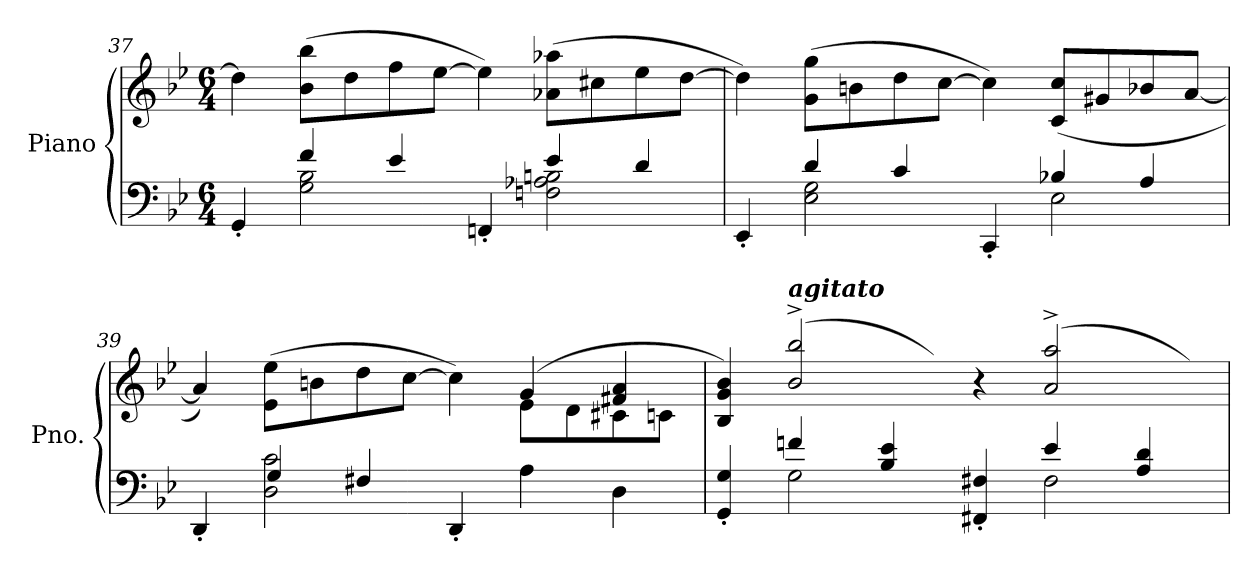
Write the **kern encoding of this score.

**kern	**kern
*part1	*part1
*staff2	*staff1
*I"Piano	*
*I'Pno.	*
*clefF4	*clefG2
*k[b-e-]	*k[b-e-]
*M6/4	*M6/4
=37	=37
*^	*
4GG'/	4ryy	4dd\]
2G\ 2B-\	4f/	(>8b-\ 8bb-\L
.	.	8dd\
.	4e-/	8ff\
.	.	[8ee-\J
4FFn'/	4ryy	4ee-\])
2Fn\ 2A-X\ 2Bn\	4e-/	(>8a-X\ 8aa-X\L
.	.	8cc#X\
.	4d/	8ee-\
.	.	[8dd\J
=38	=38	=38
4EE-'/	4ryy	4dd\])
2E-\ 2G\	4d/	(>8g\ 8gg\L
.	.	8bn\
.	4c/	8dd\
.	.	[8cc\J
4CC'/	4ryy	4cc\])
2E-\	4B-X/	(<8c/ 8cc/L
.	.	8g#X/
.	4A/	8b-X/
.	.	[8a/J
!!LO:LB:g=z
=39	=39	=39
*	*	*^
4DD'/	4ryy	4a/])	1ryy
2D\ 2c\	4G/	(<8e-\ 8ee-\L	.
.	.	8bn\	.
.	4F#X/	8dd\	.
.	.	[8cc\J	.
4DD'/	2.ryy	4cc\])	.
4A\	.	(>4g/	8e-\L
.	.	.	8d\
4D\	.	4f#X/ 4a/	8c#X\
.	.	.	8cn\J
=40	=40	=40	=40
*	*	*MM133	*
4GG/' 4G/'	4ryy	4B-/ 4g/ 4b-/)	4ryy
!	!	!LO:TX:a:Bi:t=agitato	!
2G\	4fn/	(>2b-/^ 2bb-/^	8b-\Lyy
.	.	.	8dd\
.	4B-/ 4e-/	.	8ff\
.	.	.	8ee-\J)
*	*	*MM153	*
4FF#X/' 4F#X/'	4ryy	4r	4ryy
2F#\	4e-/	(>2a/^ 2aa/^	8a\Lyy
.	.	.	8cc#X\
.	4A/ 4d/	.	8ee-\
.	.	.	8dd\J)
*v	*v	*	*
*	*v	*v
=	=
*-	*-
